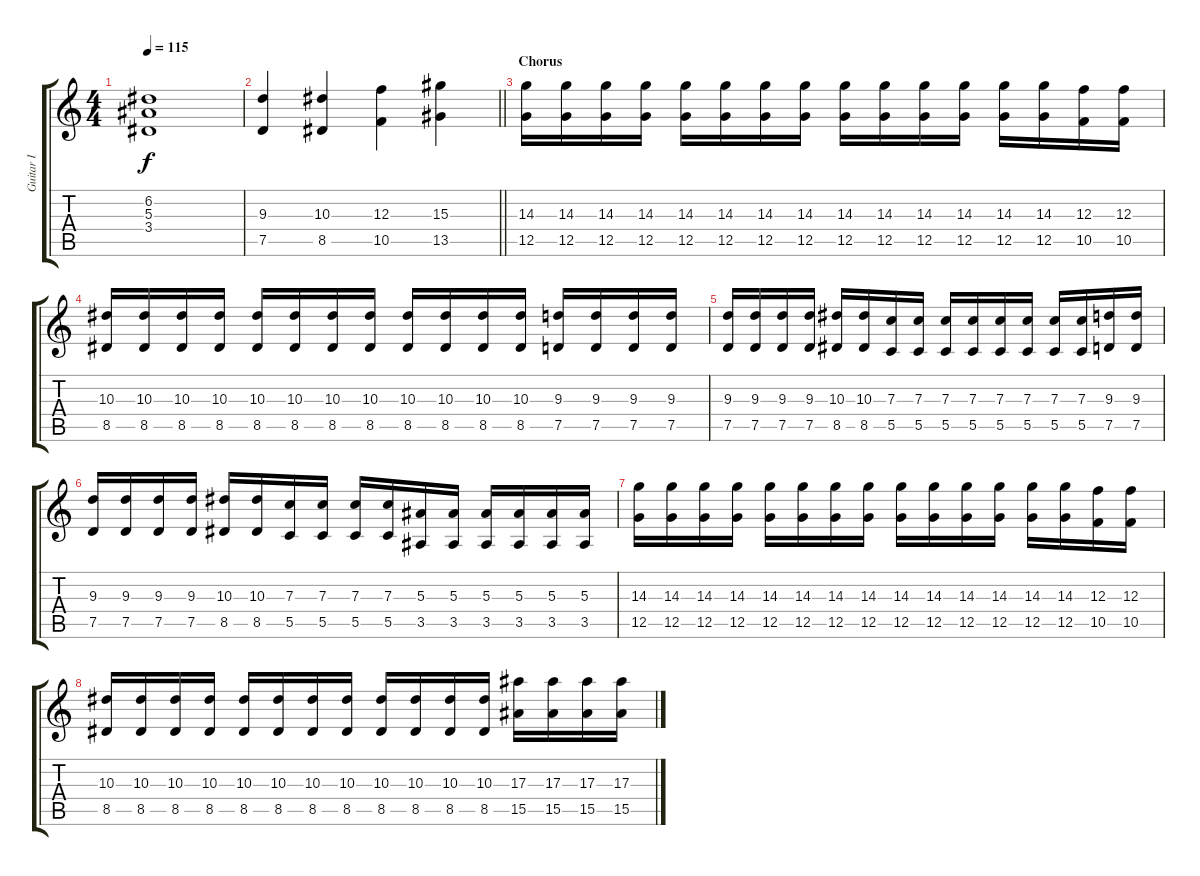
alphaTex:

\track ("Guitar I" "Guitar I") {mute instrument distortionguitar}
\staff {score tabs}
\tuning (D4 A3 F3 C3 G2 C2) {hide}
\ts (4 4)
\tempo 115
\clef g2
\ks c
(6.2 5.3 3.4).1{dy f} |
\barLineRight lightlight
(9.3 7.5).4 (10.3 8.5).4 (12.3 10.5).4 (15.3 13.5).4 |
\section ("" "Chorus")
(14.3 12.5).16 (14.3 12.5).16 (14.3 12.5).16 (14.3 12.5).16 (14.3 12.5).16 (14.3 12.5).16 (14.3 12.5).16 (14.3 12.5).16 (14.3 12.5).16 (14.3 12.5).16 (14.3 12.5).16 (14.3 12.5).16 (14.3 12.5).16 (14.3 12.5).16 (12.3 10.5).16 (12.3 10.5).16 |
(10.3 8.5).16 (10.3 8.5).16 (10.3 8.5).16 (10.3 8.5).16 (10.3 8.5).16 (10.3 8.5).16 (10.3 8.5).16 (10.3 8.5).16 (10.3 8.5).16 (10.3 8.5).16 (10.3 8.5).16 (10.3 8.5).16 (9.3 7.5).16 (9.3 7.5).16 (9.3 7.5).16 (9.3 7.5).16 |
(9.3 7.5).16 (9.3 7.5).16 (9.3 7.5).16 (9.3 7.5).16 (10.3 8.5).16 (10.3 8.5).16 (7.3 5.5).16 (7.3 5.5).16 (7.3 5.5).16 (7.3 5.5).16 (7.3 5.5).16 (7.3 5.5).16 (7.3 5.5).16 (7.3 5.5).16 (9.3 7.5).16 (9.3 7.5).16 |
(9.3 7.5).16 (9.3 7.5).16 (9.3 7.5).16 (9.3 7.5).16 (10.3 8.5).16 (10.3 8.5).16 (7.3 5.5).16 (7.3 5.5).16 (7.3 5.5).16 (7.3 5.5).16 (5.3 3.5).16 (5.3 3.5).16 (5.3 3.5).16 (5.3 3.5).16 (5.3 3.5).16 (5.3 3.5).16 |
(14.3 12.5).16 (14.3 12.5).16 (14.3 12.5).16 (14.3 12.5).16 (14.3 12.5).16 (14.3 12.5).16 (14.3 12.5).16 (14.3 12.5).16 (14.3 12.5).16 (14.3 12.5).16 (14.3 12.5).16 (14.3 12.5).16 (14.3 12.5).16 (14.3 12.5).16 (12.3 10.5).16 (12.3 10.5).16 |
(10.3 8.5).16 (10.3 8.5).16 (10.3 8.5).16 (10.3 8.5).16 (10.3 8.5).16 (10.3 8.5).16 (10.3 8.5).16 (10.3 8.5).16 (10.3 8.5).16 (10.3 8.5).16 (10.3 8.5).16 (10.3 8.5).16 (17.3 15.5).16 (17.3 15.5).16 (17.3 15.5).16 (17.3 15.5).16
